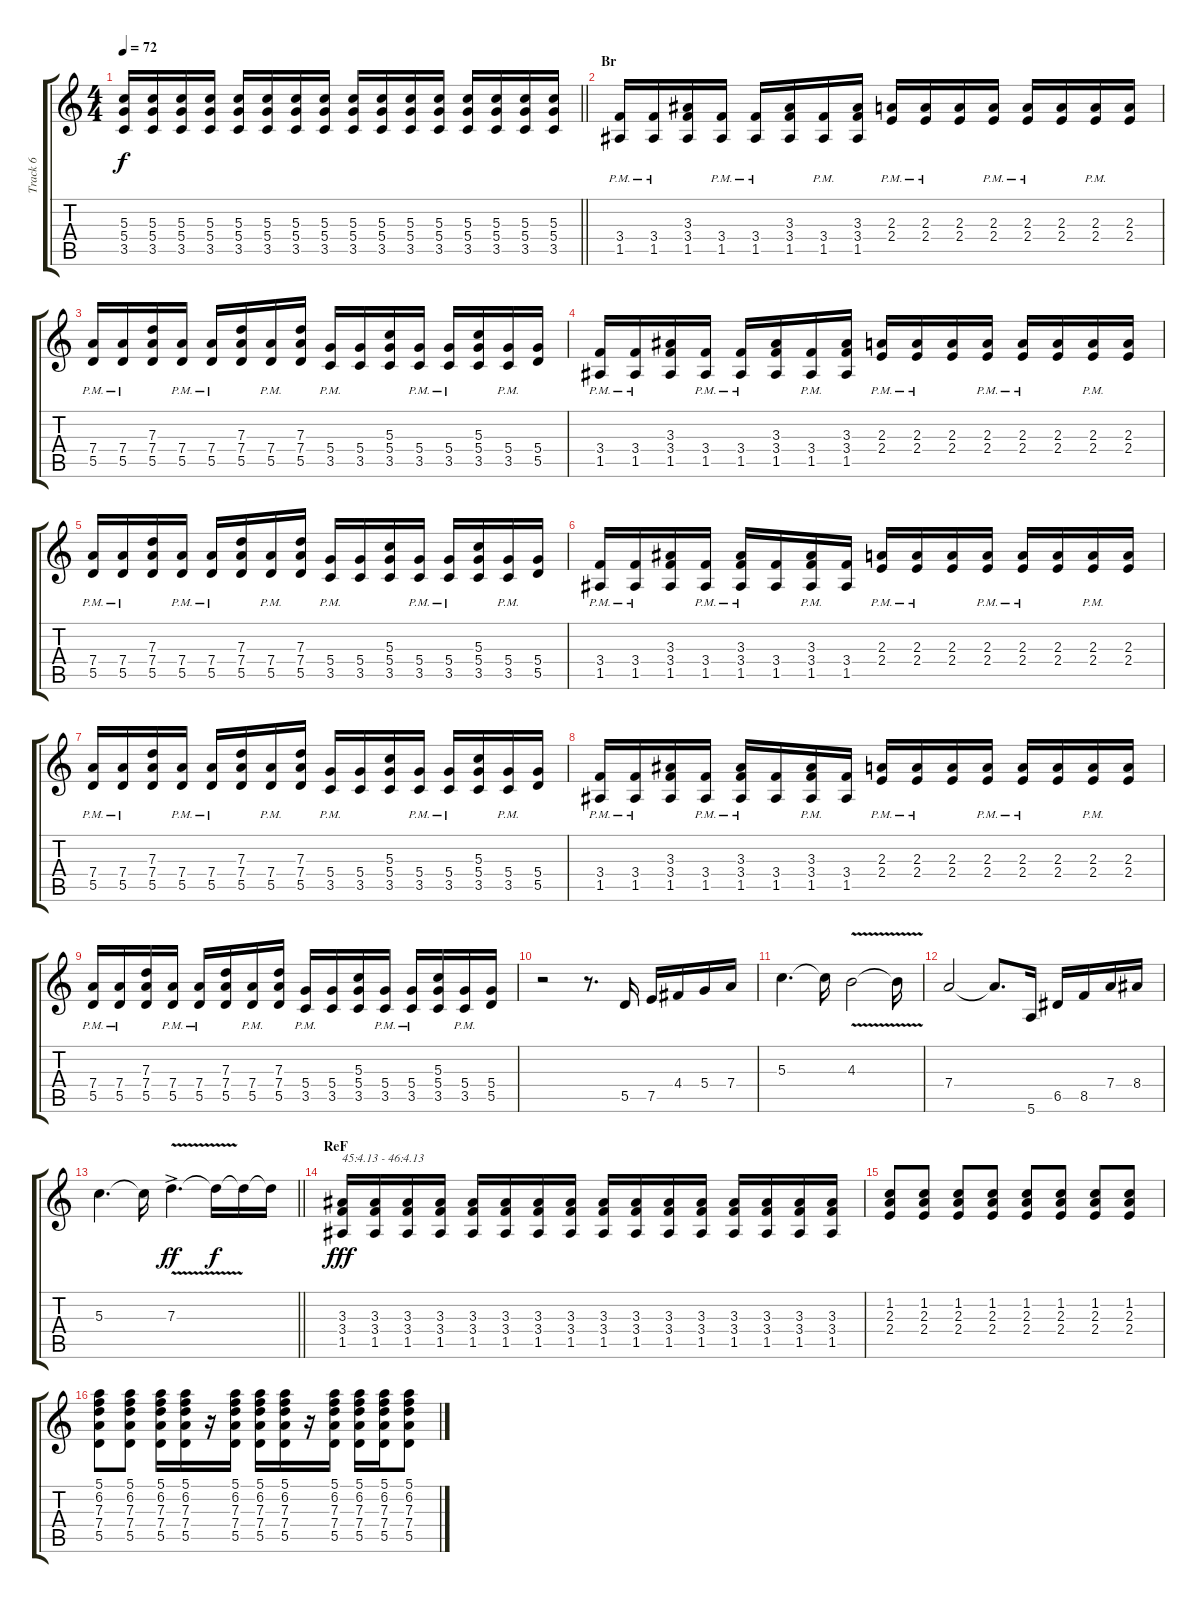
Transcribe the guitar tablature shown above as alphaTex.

\track ("Track 6" "Track 6") {instrument overdrivenguitar}
\staff {score tabs}
\tuning (E4 B3 G3 D3 A2 E2) {hide}
\ts (4 4)
\tempo 72
\clef g2
\barLineRight lightlight
\ks c
(5.3 5.4 3.5).16{dy f} (5.3 5.4 3.5).16 (5.3 5.4 3.5).16 (5.3 5.4 3.5).16 (5.3 5.4 3.5).16 (5.3 5.4 3.5).16 (5.3 5.4 3.5).16 (5.3 5.4 3.5).16 (5.3 5.4 3.5).16 (5.3 5.4 3.5).16 (5.3 5.4 3.5).16 (5.3 5.4 3.5).16 (5.3 5.4 3.5).16 (5.3 5.4 3.5).16 (5.3 5.4 3.5).16 (5.3 5.4 3.5).16 |
\section ("" "Br")
(3.4{pm} 1.5{pm}).16 (3.4{pm} 1.5{pm}).16 (3.3 3.4 1.5).16 (3.4{pm} 1.5{pm}).16 (3.4{pm} 1.5{pm}).16 (3.3 3.4 1.5).16 (3.4{pm} 1.5).16 (3.3 3.4 1.5).16 (2.3{pm} 2.4{pm}).16 (2.3{pm} 2.4{pm}).16 (2.3 2.4).16 (2.3{pm} 2.4{pm}).16 (2.3{pm} 2.4{pm}).16 (2.3 2.4).16 (2.3 2.4{pm}).16 (2.3 2.4).16 |
(7.4{pm} 5.5{pm}).16 (7.4{pm} 5.5{pm}).16 (7.3 7.4 5.5).16 (7.4{pm} 5.5{pm}).16 (7.4{pm} 5.5{pm}).16 (7.3 7.4 5.5).16 (7.4{pm} 5.5).16 (7.3 7.4 5.5).16 (5.4{pm} 3.5).16 (5.4 3.5).16 (5.3 5.4 3.5).16 (5.4{pm} 3.5).16 (5.4{pm} 3.5).16 (5.3 5.4 3.5).16 (5.4{pm} 3.5).16 (5.4 5.5).16 |
(3.4{pm} 1.5{pm}).16 (3.4{pm} 1.5{pm}).16 (3.3 3.4 1.5).16 (3.4{pm} 1.5{pm}).16 (3.4{pm} 1.5{pm}).16 (3.3 3.4 1.5).16 (3.4{pm} 1.5).16 (3.3 3.4 1.5).16 (2.3{pm} 2.4{pm}).16 (2.3{pm} 2.4{pm}).16 (2.3 2.4).16 (2.3{pm} 2.4{pm}).16 (2.3{pm} 2.4{pm}).16 (2.3 2.4).16 (2.3 2.4{pm}).16 (2.3 2.4).16 |
(7.4{pm} 5.5{pm}).16 (7.4{pm} 5.5{pm}).16 (7.3 7.4 5.5).16 (7.4{pm} 5.5{pm}).16 (7.4{pm} 5.5{pm}).16 (7.3 7.4 5.5).16 (7.4{pm} 5.5).16 (7.3 7.4 5.5).16 (5.4{pm} 3.5).16 (5.4 3.5).16 (5.3 5.4 3.5).16 (5.4{pm} 3.5).16 (5.4{pm} 3.5).16 (5.3 5.4 3.5).16 (5.4{pm} 3.5).16 (5.4 5.5).16 |
(3.4{pm} 1.5{pm}).16 (3.4{pm} 1.5{pm}).16 (3.3 3.4 1.5).16 (3.4{pm} 1.5{pm}).16 (3.3 3.4 1.5{pm}).16 (3.4 1.5).16 (3.3 3.4{pm} 1.5).16 (3.4 1.5).16 (2.3{pm} 2.4{pm}).16 (2.3{pm} 2.4{pm}).16 (2.3 2.4).16 (2.3{pm} 2.4{pm}).16 (2.3{pm} 2.4{pm}).16 (2.3 2.4).16 (2.3 2.4{pm}).16 (2.3 2.4).16 |
(7.4{pm} 5.5{pm}).16 (7.4{pm} 5.5{pm}).16 (7.3 7.4 5.5).16 (7.4{pm} 5.5{pm}).16 (7.4{pm} 5.5{pm}).16 (7.3 7.4 5.5).16 (7.4{pm} 5.5).16 (7.3 7.4 5.5).16 (5.4{pm} 3.5).16 (5.4 3.5).16 (5.3 5.4 3.5).16 (5.4{pm} 3.5).16 (5.4{pm} 3.5).16 (5.3 5.4 3.5).16 (5.4{pm} 3.5).16 (5.4 5.5).16 |
(3.4{pm} 1.5{pm}).16 (3.4{pm} 1.5{pm}).16 (3.3 3.4 1.5).16 (3.4{pm} 1.5{pm}).16 (3.3 3.4 1.5{pm}).16 (3.4 1.5).16 (3.3 3.4{pm} 1.5).16 (3.4 1.5).16 (2.3{pm} 2.4{pm}).16 (2.3{pm} 2.4{pm}).16 (2.3 2.4).16 (2.3{pm} 2.4{pm}).16 (2.3{pm} 2.4{pm}).16 (2.3 2.4).16 (2.3 2.4{pm}).16 (2.3 2.4).16 |
(7.4{pm} 5.5{pm}).16 (7.4{pm} 5.5{pm}).16 (7.3 7.4 5.5).16 (7.4{pm} 5.5{pm}).16 (7.4{pm} 5.5{pm}).16 (7.3 7.4 5.5).16 (7.4{pm} 5.5).16 (7.3 7.4 5.5).16 (5.4{pm} 3.5).16 (5.4 3.5).16 (5.3 5.4 3.5).16 (5.4{pm} 3.5).16 (5.4{pm} 3.5).16 (5.3 5.4 3.5).16 (5.4{pm} 3.5).16 (5.4 5.5).16 |
r.2 r.8{d} 5.5.16 7.5.16 4.4.16 5.4.16 7.4.16 |
5.3.4{d} 5.3{t}.16 4.3{v}.2 4.3{t}.16 |
7.4.2 7.4{t}.8{d} 5.6.16 6.5.16 8.5.16 7.4.16 8.4.16 |
\barLineRight lightlight
5.3.4{d} 5.3{t}.16 7.3{v ac}.4{d dy ff} 7.3{t}.16{dy f} 7.3{t}.16 7.3{t}.16 |
\section ("" "ReF")
(3.3 3.4 1.5).16{txt "45:4.13 - 46:4.13" dy fff} (3.3 3.4 1.5).16 (3.3 3.4 1.5).16 (3.3 3.4 1.5).16 (3.3 3.4 1.5).16 (3.3 3.4 1.5).16 (3.3 3.4 1.5).16 (3.3 3.4 1.5).16 (3.3 3.4 1.5).16 (3.3 3.4 1.5).16 (3.3 3.4 1.5).16 (3.3 3.4 1.5).16 (3.3 3.4 1.5).16 (3.3 3.4 1.5).16 (3.3 3.4 1.5).16 (3.3 3.4 1.5).16 |
(1.2 2.3 2.4).8 (1.2 2.3 2.4).8 (1.2 2.3 2.4).8 (1.2 2.3 2.4).8 (1.2 2.3 2.4).8 (1.2 2.3 2.4).8 (1.2 2.3 2.4).8 (1.2 2.3 2.4).8 |
(5.1 6.2 7.3 7.4 5.5).8 (5.1 6.2 7.3 7.4 5.5).8 (5.1 6.2 7.3 7.4 5.5).16 (5.1 6.2 7.3 7.4 5.5).16 r.16 (5.1 6.2 7.3 7.4 5.5).16 (5.1 6.2 7.3 7.4 5.5).16 (5.1 6.2 7.3 7.4 5.5).16 r.16 (5.1 6.2 7.3 7.4 5.5).16 (5.1 6.2 7.3 7.4 5.5).16 (5.1 6.2 7.3 7.4 5.5).16 (5.1 6.2 7.3 7.4 5.5).8
